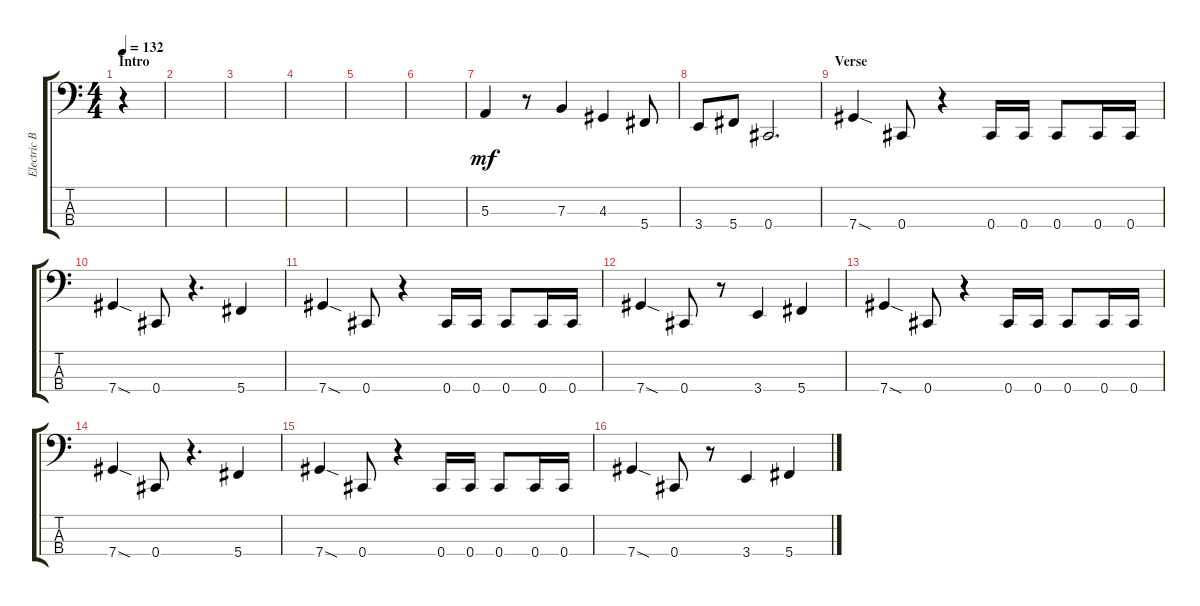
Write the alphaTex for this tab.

\track ("Electric Bass" "Electric B") {instrument electricbassfinger}
\staff {score tabs}
\tuning (Db2 Ab1 E1 Db1) {hide}
\ts (4 4)
\section ("" "Intro")
\tempo 132
\clef f4
\ks c
r.4{dy mf instrument electricbassfinger} |
|
|
|
|
|
5.3.4 r.8 7.3.4 4.3.4 5.4.8 |
3.4.8 5.4.8 0.4.2{d} |
\section ("" "Verse")
7.4{sod}.4 0.4.8 r.4 0.4.16 0.4.16 0.4.8 0.4.16 0.4.16 |
7.4{sod}.4 0.4.8 r.4{d} 5.4.4 |
7.4{sod}.4 0.4.8 r.4 0.4.16 0.4.16 0.4.8 0.4.16 0.4.16 |
7.4{sod}.4 0.4.8 r.8 3.4.4 5.4.4 |
7.4{sod}.4 0.4.8 r.4 0.4.16 0.4.16 0.4.8 0.4.16 0.4.16 |
7.4{sod}.4 0.4.8 r.4{d} 5.4.4 |
7.4{sod}.4 0.4.8 r.4 0.4.16 0.4.16 0.4.8 0.4.16 0.4.16 |
7.4{sod}.4 0.4.8 r.8 3.4.4 5.4.4
